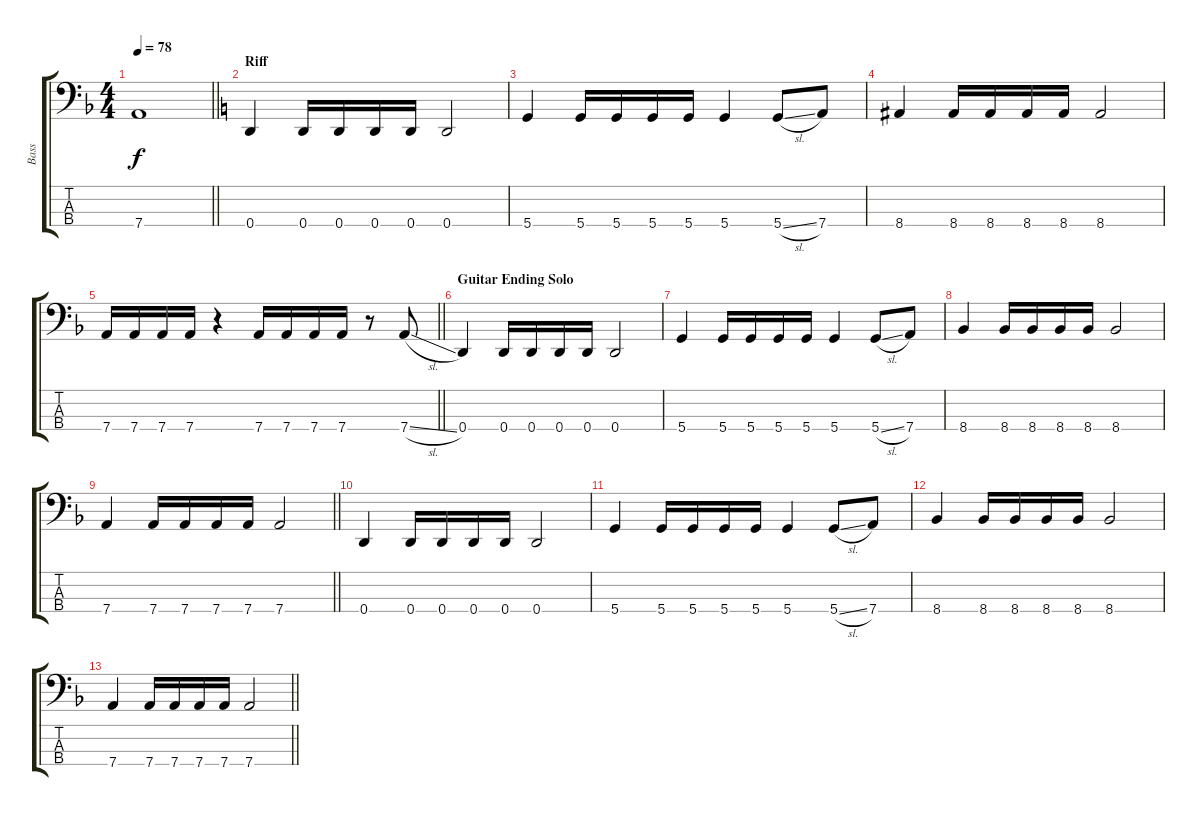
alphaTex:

\track ("Bass" "Bass") {instrument electricbassfinger}
\staff {score tabs}
\tuning (G2 D2 A1 D1) {hide}
\ts (4 4)
\tempo 78
\clef f4
\barLineRight lightlight
\ks f
7.4.1{dy f} |
\section ("" "Riff")
\ks c
0.4.4 0.4.16 0.4.16 0.4.16 0.4.16 0.4.2 |
5.4.4 5.4.16 5.4.16 5.4.16 5.4.16 5.4.4 5.4{sl}.8 7.4.8 |
8.4.4 8.4.16 8.4.16 8.4.16 8.4.16 8.4.2 |
\barLineRight lightlight
\ks f
7.4.16 7.4.16 7.4.16 7.4.16 r.4 7.4.16 7.4.16 7.4.16 7.4.16 r.8 7.4{sl}.8 |
\section ("" "Guitar Ending Solo")
0.4.4 0.4.16 0.4.16 0.4.16 0.4.16 0.4.2 |
5.4.4 5.4.16 5.4.16 5.4.16 5.4.16 5.4.4 5.4{sl}.8 7.4.8 |
8.4.4 8.4.16 8.4.16 8.4.16 8.4.16 8.4.2 |
\barLineRight lightlight
7.4.4 7.4.16 7.4.16 7.4.16 7.4.16 7.4.2 |
0.4.4 0.4.16 0.4.16 0.4.16 0.4.16 0.4.2 |
5.4.4 5.4.16 5.4.16 5.4.16 5.4.16 5.4.4 5.4{sl}.8 7.4.8 |
8.4.4 8.4.16 8.4.16 8.4.16 8.4.16 8.4.2 |
\barLineRight lightlight
7.4.4 7.4.16 7.4.16 7.4.16 7.4.16 7.4.2
